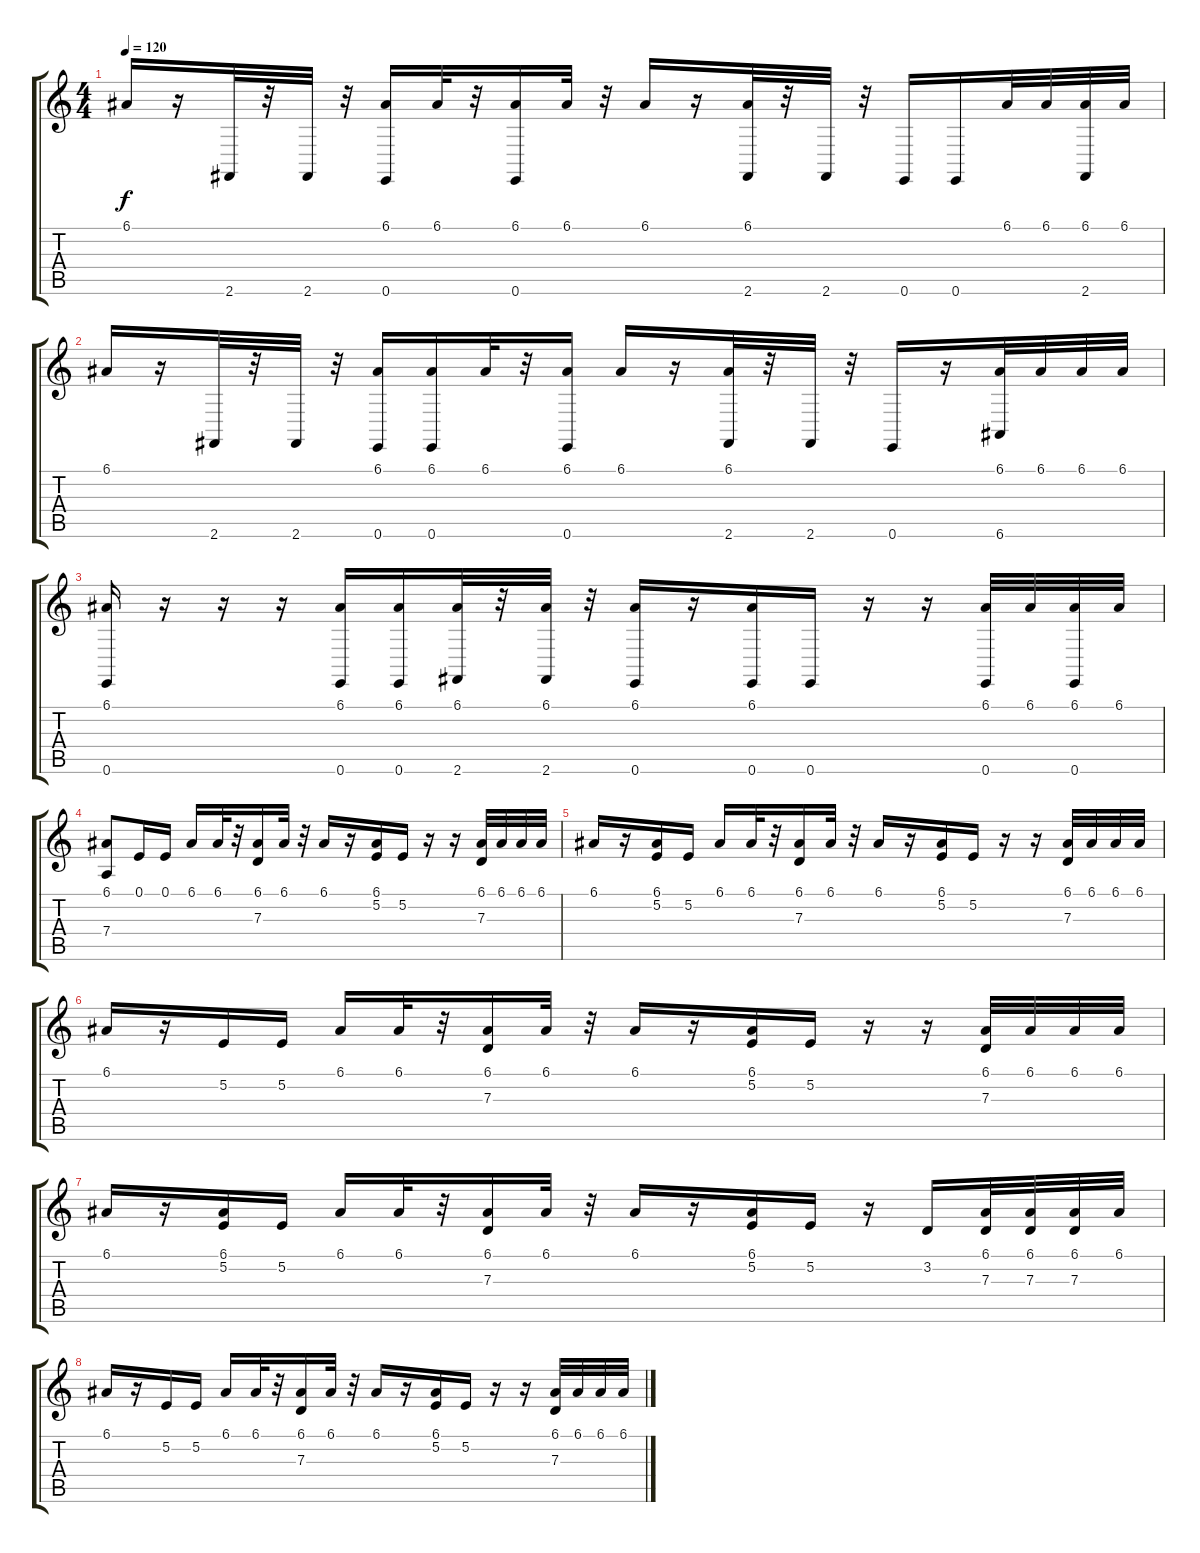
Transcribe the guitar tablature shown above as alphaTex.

\track "" {instrument acousticgrandpiano}
\staff {score tabs}
\tuning (E4 B3 G3 D3 A2 E2) {hide}
\ts (4 4)
\tempo 120
\clef g2
\ks c
6.1.16{dy f} r.16 2.6.32 r.32 2.6.32 r.32 (6.1 0.6).16 6.1.32 r.32 (6.1 0.6).16 6.1.32 r.32 6.1.16 r.16 (6.1 2.6).32 r.32 2.6.32 r.32 0.6.16 0.6.16 6.1.32 6.1.32 (6.1 2.6).32 6.1.32 |
6.1.16 r.16 2.6.32 r.32 2.6.32 r.32 (6.1 0.6).16 (6.1 0.6).16 6.1.32 r.32 (6.1 0.6).16 6.1.16 r.16 (6.1 2.6).32 r.32 2.6.32 r.32 0.6.16 r.16 (6.1 6.6).32 6.1.32 6.1.32 6.1.32 |
(6.1 0.6).16 r.16 r.16 r.16 (6.1 0.6).16 (6.1 0.6).16 (6.1 2.6).32 r.32 (6.1 2.6).32 r.32 (6.1 0.6).16 r.16 (6.1 0.6).16 0.6.16 r.16 r.16 (6.1 0.6).32 6.1.32 (6.1 0.6).32 6.1.32 |
(6.1 7.4).8 0.1.16 0.1.16 6.1.16 6.1.32 r.32 (6.1 7.3).16 6.1.32 r.32 6.1.16 r.16 (6.1 5.2).16 5.2.16 r.16 r.16 (6.1 7.3).32 6.1.32 6.1.32 6.1.32 |
6.1.16 r.16 (6.1 5.2).16 5.2.16 6.1.16 6.1.32 r.32 (6.1 7.3).16 6.1.32 r.32 6.1.16 r.16 (6.1 5.2).16 5.2.16 r.16 r.16 (6.1 7.3).32 6.1.32 6.1.32 6.1.32 |
6.1.16 r.16 5.2.16 5.2.16 6.1.16 6.1.32 r.32 (6.1 7.3).16 6.1.32 r.32 6.1.16 r.16 (6.1 5.2).16 5.2.16 r.16 r.16 (6.1 7.3).32 6.1.32 6.1.32 6.1.32 |
6.1.16 r.16 (6.1 5.2).16 5.2.16 6.1.16 6.1.32 r.32 (6.1 7.3).16 6.1.32 r.32 6.1.16 r.16 (6.1 5.2).16 5.2.16 r.16 3.2.16 (6.1 7.3).32 (6.1 7.3).32 (6.1 7.3).32 6.1.32 |
6.1.16 r.16 5.2.16 5.2.16 6.1.16 6.1.32 r.32 (6.1 7.3).16 6.1.32 r.32 6.1.16 r.16 (6.1 5.2).16 5.2.16 r.16 r.16 (6.1 7.3).32 6.1.32 6.1.32 6.1.32
